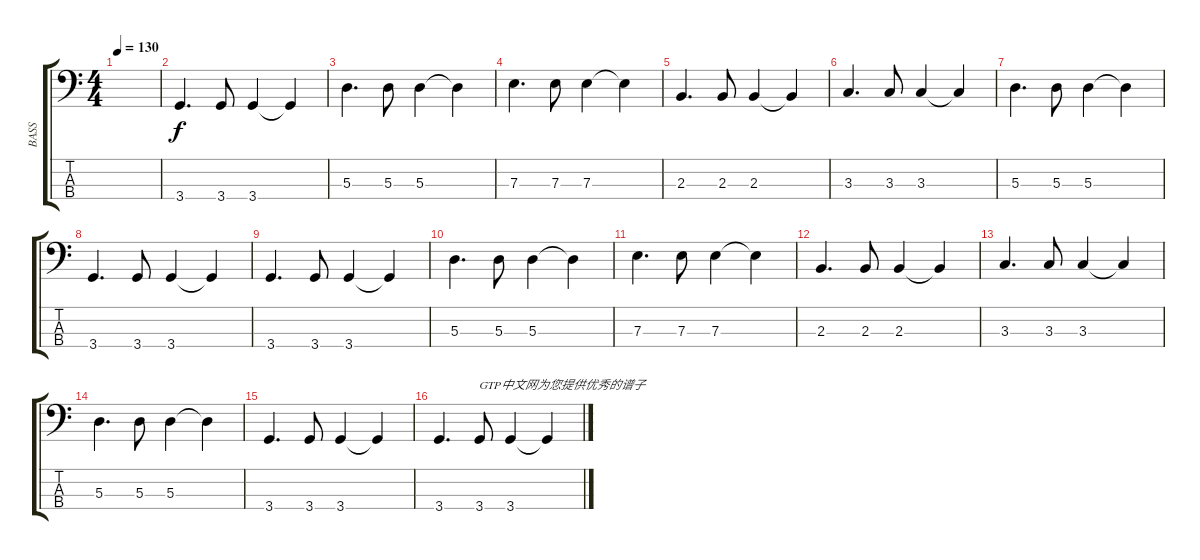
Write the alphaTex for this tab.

\track ("BASS" "BASS") {instrument electricbassfinger}
\staff {score tabs}
\tuning (G2 D2 A1 E1) {hide}
\ts (4 4)
\tempo 130
\clef f4
\ks c
|
3.4.4{d} 3.4.8 3.4.4 3.4{t}.4 |
5.3.4{d} 5.3.8 5.3.4 5.3{t}.4 |
7.3.4{d} 7.3.8 7.3.4 7.3{t}.4 |
2.3.4{d} 2.3.8 2.3.4 2.3{t}.4 |
3.3.4{d} 3.3.8 3.3.4 3.3{t}.4 |
5.3.4{d} 5.3.8 5.3.4 5.3{t}.4 |
3.4.4{d} 3.4.8 3.4.4 3.4{t}.4 |
3.4.4{d} 3.4.8 3.4.4 3.4{t}.4 |
5.3.4{d} 5.3.8 5.3.4 5.3{t}.4 |
7.3.4{d} 7.3.8 7.3.4 7.3{t}.4 |
2.3.4{d} 2.3.8 2.3.4 2.3{t}.4 |
3.3.4{d} 3.3.8 3.3.4 3.3{t}.4 |
5.3.4{d} 5.3.8 5.3.4 5.3{t}.4 |
3.4.4{d} 3.4.8 3.4.4 3.4{t}.4 |
3.4.4{d} 3.4.8{txt "GTP中文网为您提供优秀的谱子"} 3.4.4 3.4{t}.4
